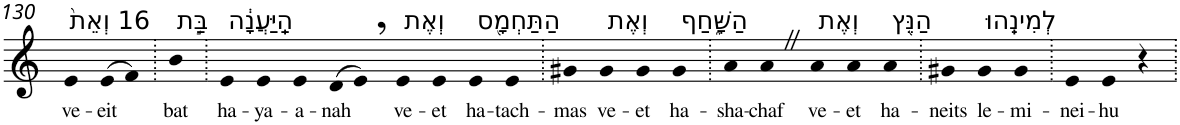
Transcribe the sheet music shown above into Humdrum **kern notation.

**kern	**text
*part1	*part1
*staff1	*staff1
*I"Piano	*
*I'Pno	*
!!LO:PB:g=z
*clefG2	*
*k[]	*
=130	=130
!LO:TX:a:t=16 וְאֵת֙	!
!	!LO:LY:b
4e	ve-
!	!LO:LY:b
(>8e	-eit
8f)	.
=131.	=131.
!LO:TX:a:t=בַּ֣ת	!
!	!LO:LY:b
4b	bat
=132.	=132.
!LO:TX:a:t=הַֽיַּעֲנָ֔ה	!
!	!LO:LY:b
4e	ha-
!	!LO:LY:b
4e	-ya-
!	!LO:LY:b
4e	-a-
!	!LO:LY:b
(>8d	-nah
8e,)	.
!LO:TX:a:t=וְאֶת	!
!	!LO:LY:b
4e	ve-
!	!LO:LY:b
4e	-et
!LO:TX:a:t=הַתַּחְמָ֖ס	!
!	!LO:LY:b
4e	ha-
!	!LO:LY:b
4e	-tach-
=133.	=133.
!	!LO:LY:b
4g#X	-mas
!LO:TX:a:t=וְאֶת	!
!	!LO:LY:b
4g#	ve-
!	!LO:LY:b
4g#	-et
!LO:TX:a:t=הַשָּׁ֑חַף	!
!	!LO:LY:b
4g#	ha-
=134.	=134.
!	!LO:LY:b
4a	-sha-
!	!LO:LY:b
4aZ	-chaf
!LO:TX:a:t=וְאֶת	!
!	!LO:LY:b
4a	ve-
!	!LO:LY:b
4a	-et
!LO:TX:a:t=הַנֵּ֖ץ	!
!	!LO:LY:b
4a	ha-
=135.	=135.
!	!LO:LY:b
4g#X	-neits
!LO:TX:a:t=לְמִינֵֽהוּ	!
!	!LO:LY:b
4g#	le-
!	!LO:LY:b
4g#	-mi-
=136.	=136.
!	!LO:LY:b
4e	-nei-
!	!LO:LY:b
4e	-hu
4r	.
=.	=.
*-	*-
